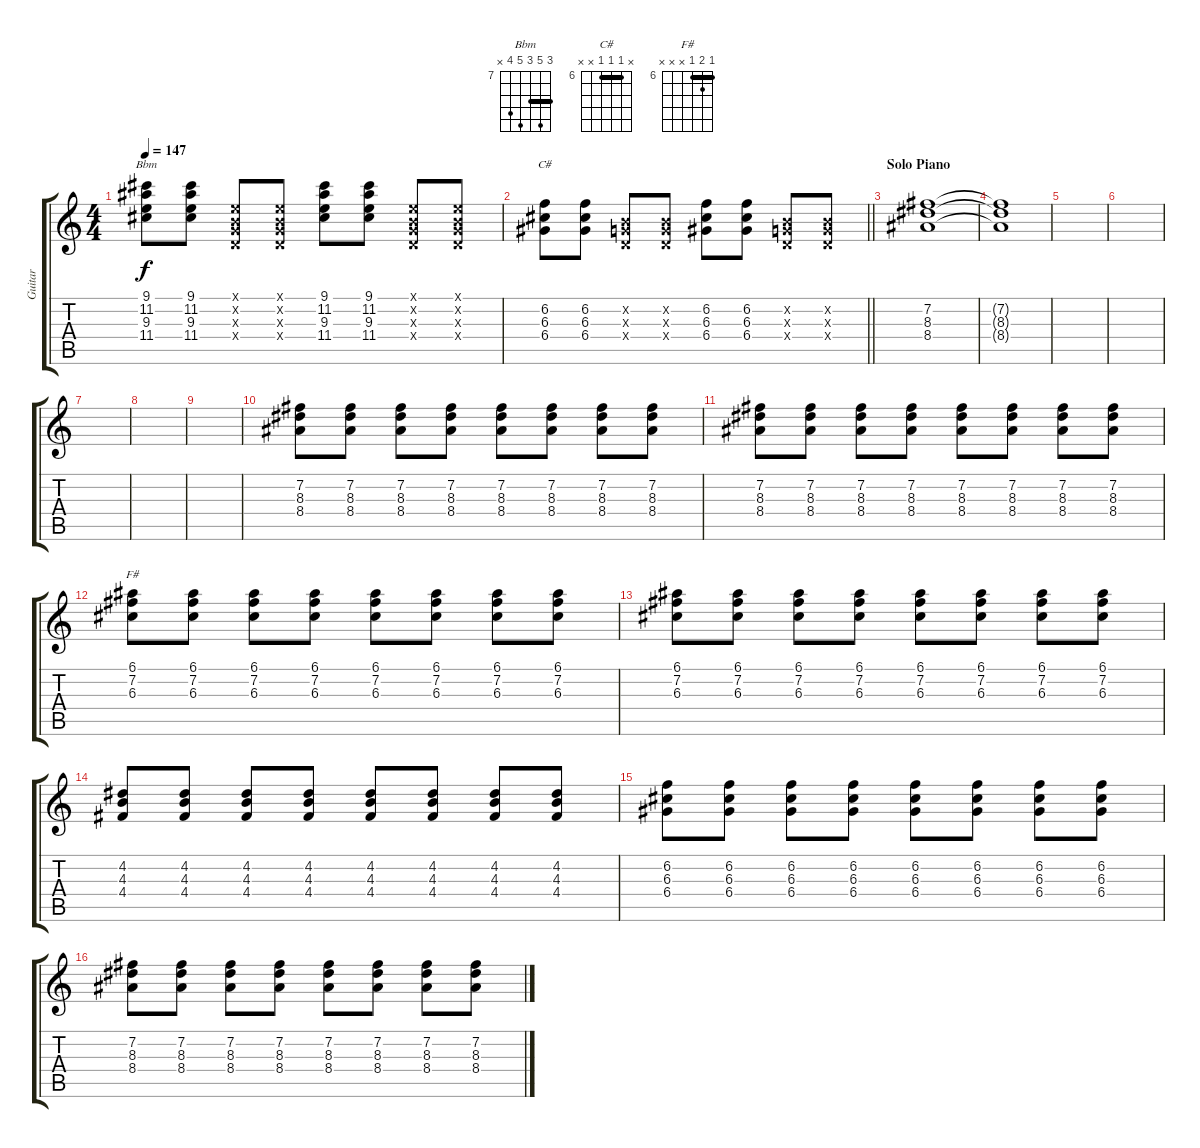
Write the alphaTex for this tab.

\track ("Guitar" "Guitar") {instrument overdrivenguitar}
\staff {score tabs}
\tuning (E4 B3 G3 D3 A2 E2) {hide}
\chord ("Bbm" 9 11 9 11 10 x) {firstfret 7 barre 9}
\chord ("C#" x 6 6 6 x x) {firstfret 6 barre 6}
\chord ("F#" 6 7 6 x x x) {firstfret 6 barre 6}
\ts (4 4)
\tempo 147
\clef g2
\ks c
(9.1 11.2 9.3 11.4).8{ch "Bbm" dy f} (9.1 11.2 9.3 11.4).8 (0.1{x} 0.2{x} 0.3{x} 0.4{x}).8 (0.1{x} 0.2{x} 0.3{x} 0.4{x}).8 (9.1 11.2 9.3 11.4).8 (9.1 11.2 9.3 11.4).8 (0.1{x} 0.2{x} 0.3{x} 0.4{x}).8 (0.1{x} 0.2{x} 0.3{x} 0.4{x}).8 |
\barLineRight lightlight
(6.2 6.3 6.4).8{ch "C#"} (6.2 6.3 6.4).8 (0.2{x} 0.3{x} 0.4{x}).8 (0.2{x} 0.3{x} 0.4{x}).8 (6.2 6.3 6.4).8 (6.2 6.3 6.4).8 (0.2{x} 0.3{x} 0.4{x}).8 (0.2{x} 0.3{x} 0.4{x}).8 |
\section ("" "Solo Piano")
(7.2 8.3 8.4).1 |
(7.2{t} 8.3{t} 8.4{t}).1 |
|
|
|
|
|
(7.2 8.3 8.4).8 (7.2 8.3 8.4).8 (7.2 8.3 8.4).8 (7.2 8.3 8.4).8 (7.2 8.3 8.4).8 (7.2 8.3 8.4).8 (7.2 8.3 8.4).8 (7.2 8.3 8.4).8 |
(7.2 8.3 8.4).8 (7.2 8.3 8.4).8 (7.2 8.3 8.4).8 (7.2 8.3 8.4).8 (7.2 8.3 8.4).8 (7.2 8.3 8.4).8 (7.2 8.3 8.4).8 (7.2 8.3 8.4).8 |
(6.1 7.2 6.3).8{ch "F#"} (6.1 7.2 6.3).8 (6.1 7.2 6.3).8 (6.1 7.2 6.3).8 (6.1 7.2 6.3).8 (6.1 7.2 6.3).8 (6.1 7.2 6.3).8 (6.1 7.2 6.3).8 |
(6.1 7.2 6.3).8 (6.1 7.2 6.3).8 (6.1 7.2 6.3).8 (6.1 7.2 6.3).8 (6.1 7.2 6.3).8 (6.1 7.2 6.3).8 (6.1 7.2 6.3).8 (6.1 7.2 6.3).8 |
(4.2 4.3 4.4).8 (4.2 4.3 4.4).8 (4.2 4.3 4.4).8 (4.2 4.3 4.4).8 (4.2 4.3 4.4).8 (4.2 4.3 4.4).8 (4.2 4.3 4.4).8 (4.2 4.3 4.4).8 |
(6.2 6.3 6.4).8 (6.2 6.3 6.4).8 (6.2 6.3 6.4).8 (6.2 6.3 6.4).8 (6.2 6.3 6.4).8 (6.2 6.3 6.4).8 (6.2 6.3 6.4).8 (6.2 6.3 6.4).8 |
(7.2 8.3 8.4).8 (7.2 8.3 8.4).8 (7.2 8.3 8.4).8 (7.2 8.3 8.4).8 (7.2 8.3 8.4).8 (7.2 8.3 8.4).8 (7.2 8.3 8.4).8 (7.2 8.3 8.4).8
